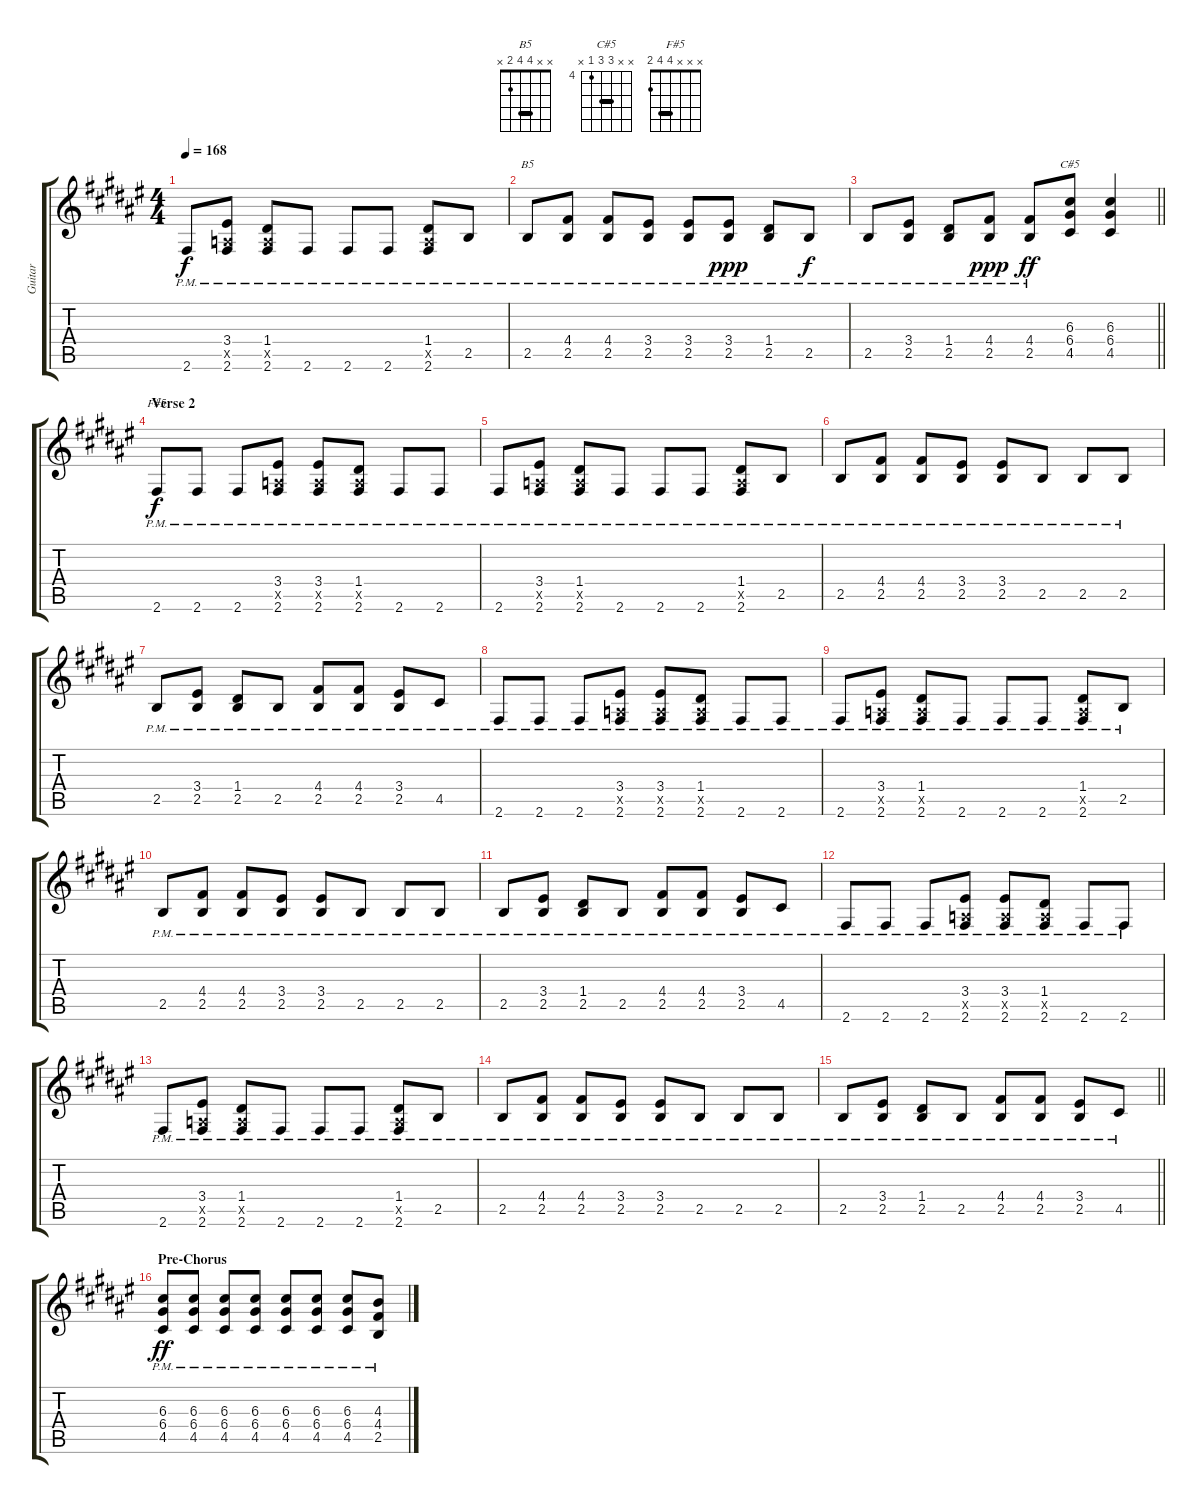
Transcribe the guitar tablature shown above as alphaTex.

\track ("Guitar" "Guitar") {instrument overdrivenguitar}
\staff {score tabs}
\tuning (E4 B3 G3 D3 A2 E2) {hide}
\chord ("B5" x x 4 4 2 x) {barre 4}
\chord ("C#5" x x 6 6 4 x) {firstfret 4 barre 6}
\chord ("F#5" x x x 4 4 2) {barre 4}
\ts (4 4)
\tempo 168
\clef g2
\ks f#
2.6{pm}.8{dy f} (3.4{pm} 0.5{x} 2.6{pm}).8 (1.4{pm} 0.5{x} 2.6{pm}).8 2.6{pm}.8 2.6{pm}.8 2.6{pm}.8 (1.4{pm} 0.5{x} 2.6{pm}).8 2.5{pm}.8 |
2.5{pm}.8{ch "B5"} (4.4{pm} 2.5{pm}).8 (4.4{pm} 2.5{pm}).8 (3.4{pm} 2.5{pm}).8 (3.4{pm} 2.5{pm}).8 (3.4{pm} 2.5{pm}).8{dy ppp} (1.4{pm} 2.5{pm}).8 2.5{pm}.8{dy f} |
\barLineRight lightlight
2.5{pm}.8 (3.4{pm} 2.5{pm}).8 (1.4{pm} 2.5{pm}).8 (4.4{pm} 2.5{pm}).8{dy ppp} (4.4{pm} 2.5{pm}).8{dy ff} (6.3 6.4 4.5).8{ch "C#5"} (6.3 6.4 4.5).4 |
\section ("" "Verse 2")
2.6{pm}.8{ch "F#5" dy f} 2.6{pm}.8 2.6{pm}.8 (3.4{pm} 0.5{x} 2.6{pm}).8 (3.4{pm} 0.5{x} 2.6{pm}).8 (1.4{pm} 0.5{x} 2.6{pm}).8 2.6{pm}.8 2.6{pm}.8 |
2.6{pm}.8 (3.4{pm} 0.5{x} 2.6{pm}).8 (1.4{pm} 0.5{x} 2.6{pm}).8 2.6{pm}.8 2.6{pm}.8 2.6{pm}.8 (1.4{pm} 0.5{x} 2.6{pm}).8 2.5{pm}.8 |
2.5{pm}.8 (4.4{pm} 2.5{pm}).8 (4.4{pm} 2.5{pm}).8 (3.4{pm} 2.5{pm}).8 (3.4{pm} 2.5{pm}).8 2.5{pm}.8 2.5{pm}.8 2.5{pm}.8 |
2.5{pm}.8 (3.4{pm} 2.5{pm}).8 (1.4{pm} 2.5{pm}).8 2.5{pm}.8 (4.4{pm} 2.5{pm}).8 (4.4{pm} 2.5{pm}).8 (3.4{pm} 2.5{pm}).8 4.5{pm}.8 |
2.6{pm}.8 2.6{pm}.8 2.6{pm}.8 (3.4{pm} 0.5{x} 2.6{pm}).8 (3.4{pm} 0.5{x} 2.6{pm}).8 (1.4{pm} 0.5{x} 2.6{pm}).8 2.6{pm}.8 2.6{pm}.8 |
2.6{pm}.8 (3.4{pm} 0.5{x} 2.6{pm}).8 (1.4{pm} 0.5{x} 2.6{pm}).8 2.6{pm}.8 2.6{pm}.8 2.6{pm}.8 (1.4{pm} 0.5{x} 2.6{pm}).8 2.5{pm}.8 |
2.5{pm}.8 (4.4{pm} 2.5{pm}).8 (4.4{pm} 2.5{pm}).8 (3.4{pm} 2.5{pm}).8 (3.4{pm} 2.5{pm}).8 2.5{pm}.8 2.5{pm}.8 2.5{pm}.8 |
2.5{pm}.8 (3.4{pm} 2.5{pm}).8 (1.4{pm} 2.5{pm}).8 2.5{pm}.8 (4.4{pm} 2.5{pm}).8 (4.4{pm} 2.5{pm}).8 (3.4{pm} 2.5{pm}).8 4.5{pm}.8 |
2.6{pm}.8 2.6{pm}.8 2.6{pm}.8 (3.4{pm} 0.5{x} 2.6{pm}).8 (3.4{pm} 0.5{x} 2.6{pm}).8 (1.4{pm} 0.5{x} 2.6{pm}).8 2.6{pm}.8 2.6{pm}.8 |
2.6{pm}.8 (3.4{pm} 0.5{x} 2.6{pm}).8 (1.4{pm} 0.5{x} 2.6{pm}).8 2.6{pm}.8 2.6{pm}.8 2.6{pm}.8 (1.4{pm} 0.5{x} 2.6{pm}).8 2.5{pm}.8 |
2.5{pm}.8 (4.4{pm} 2.5{pm}).8 (4.4{pm} 2.5{pm}).8 (3.4{pm} 2.5{pm}).8 (3.4{pm} 2.5{pm}).8 2.5{pm}.8 2.5{pm}.8 2.5{pm}.8 |
\barLineRight lightlight
2.5{pm}.8 (3.4{pm} 2.5{pm}).8 (1.4{pm} 2.5{pm}).8 2.5{pm}.8 (4.4{pm} 2.5{pm}).8 (4.4{pm} 2.5{pm}).8 (3.4{pm} 2.5{pm}).8 4.5{pm}.8 |
\section ("" "Pre-Chorus")
(6.3{pm} 6.4{pm} 4.5{pm}).8{dy ff} (6.3{pm} 6.4{pm} 4.5{pm}).8 (6.3{pm} 6.4{pm} 4.5{pm}).8 (6.3{pm} 6.4{pm} 4.5{pm}).8 (6.3{pm} 6.4{pm} 4.5{pm}).8 (6.3{pm} 6.4{pm} 4.5{pm}).8 (6.3{pm} 6.4{pm} 4.5{pm}).8 (4.3{pm} 4.4{pm} 2.5{pm}).8
